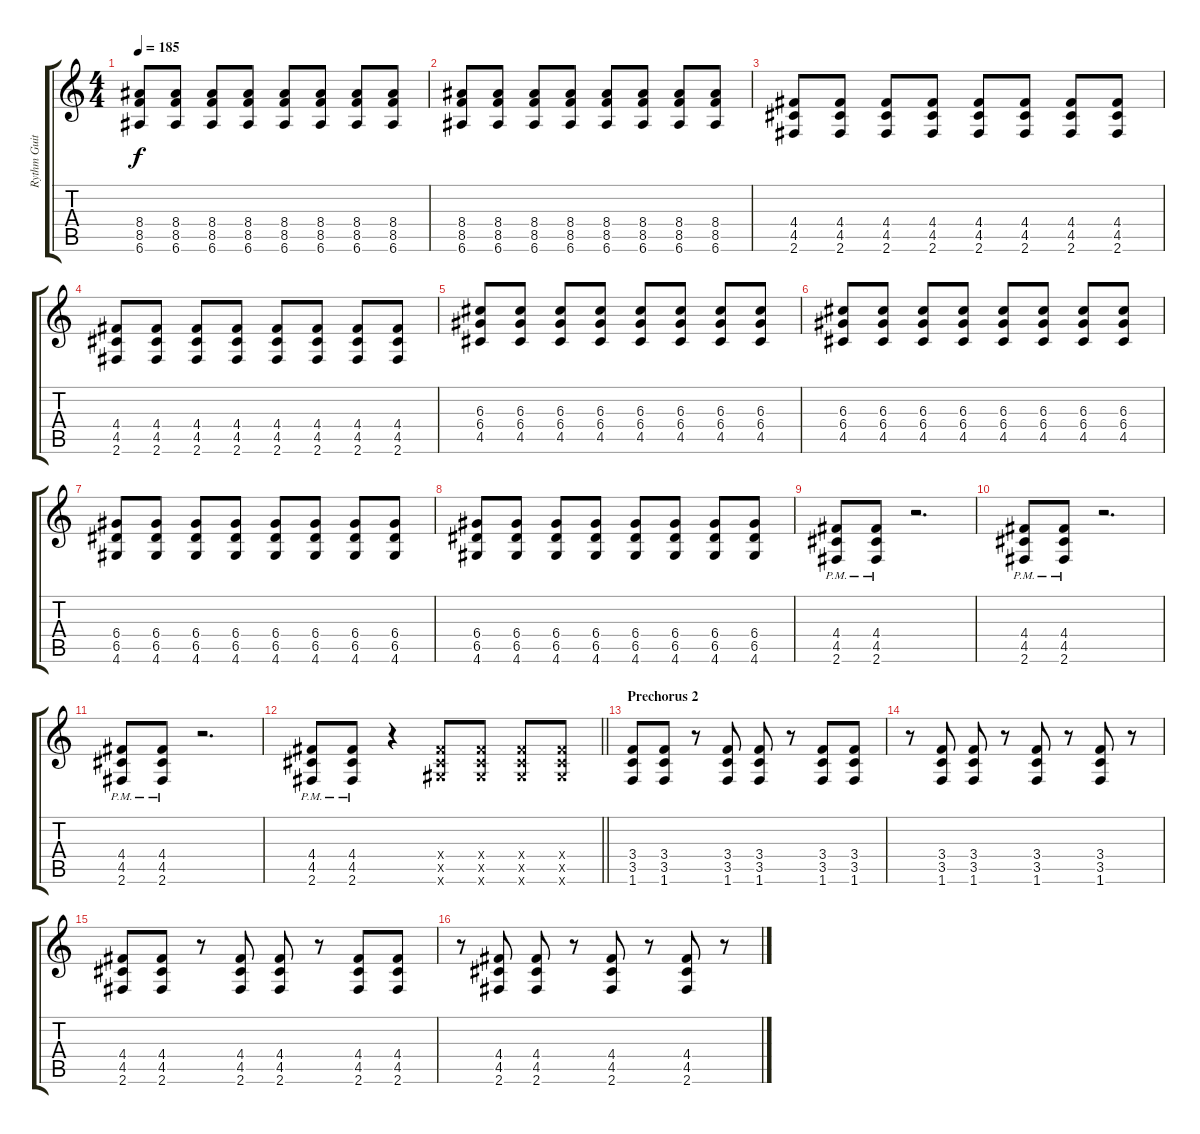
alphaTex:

\track ("Rythm Guitar" "Rythm Guit") {instrument distortionguitar}
\staff {score tabs}
\tuning (E4 B3 G3 D3 A2 E2) {hide}
\ts (4 4)
\tempo 185
\clef g2
\ks c
(8.4 8.5 6.6).8{dy f} (8.4 8.5 6.6).8 (8.4 8.5 6.6).8 (8.4 8.5 6.6).8 (8.4 8.5 6.6).8 (8.4 8.5 6.6).8 (8.4 8.5 6.6).8 (8.4 8.5 6.6).8 |
(8.4 8.5 6.6).8 (8.4 8.5 6.6).8 (8.4 8.5 6.6).8 (8.4 8.5 6.6).8 (8.4 8.5 6.6).8 (8.4 8.5 6.6).8 (8.4 8.5 6.6).8 (8.4 8.5 6.6).8 |
(4.4 4.5 2.6).8 (4.4 4.5 2.6).8 (4.4 4.5 2.6).8 (4.4 4.5 2.6).8 (4.4 4.5 2.6).8 (4.4 4.5 2.6).8 (4.4 4.5 2.6).8 (4.4 4.5 2.6).8 |
(4.4 4.5 2.6).8 (4.4 4.5 2.6).8 (4.4 4.5 2.6).8 (4.4 4.5 2.6).8 (4.4 4.5 2.6).8 (4.4 4.5 2.6).8 (4.4 4.5 2.6).8 (4.4 4.5 2.6).8 |
(6.3 6.4 4.5).8 (6.3 6.4 4.5).8 (6.3 6.4 4.5).8 (6.3 6.4 4.5).8 (6.3 6.4 4.5).8 (6.3 6.4 4.5).8 (6.3 6.4 4.5).8 (6.3 6.4 4.5).8 |
(6.3 6.4 4.5).8 (6.3 6.4 4.5).8 (6.3 6.4 4.5).8 (6.3 6.4 4.5).8 (6.3 6.4 4.5).8 (6.3 6.4 4.5).8 (6.3 6.4 4.5).8 (6.3 6.4 4.5).8 |
(6.4 6.5 4.6).8 (6.4 6.5 4.6).8 (6.4 6.5 4.6).8 (6.4 6.5 4.6).8 (6.4 6.5 4.6).8 (6.4 6.5 4.6).8 (6.4 6.5 4.6).8 (6.4 6.5 4.6).8 |
(6.4 6.5 4.6).8 (6.4 6.5 4.6).8 (6.4 6.5 4.6).8 (6.4 6.5 4.6).8 (6.4 6.5 4.6).8 (6.4 6.5 4.6).8 (6.4 6.5 4.6).8 (6.4 6.5 4.6).8 |
(4.4{pm} 4.5{pm} 2.6{pm}).8 (4.4{pm} 4.5{pm} 2.6{pm}).8 r.2{d} |
(4.4{pm} 4.5{pm} 2.6{pm}).8 (4.4{pm} 4.5{pm} 2.6{pm}).8 r.2{d} |
(4.4{pm} 4.5{pm} 2.6{pm}).8 (4.4{pm} 4.5{pm} 2.6{pm}).8 r.2{d} |
\barLineRight lightlight
(4.4{pm} 4.5{pm} 2.6{pm}).8 (4.4{pm} 4.5{pm} 2.6{pm}).8 r.4 (4.4{x} 4.5{x} 4.6{x}).8 (4.4{x} 4.5{x} 4.6{x}).8 (4.4{x} 4.5{x} 4.6{x}).8 (4.4{x} 4.5{x} 4.6{x}).8 |
\section ("" "Prechorus 2")
(3.4 3.5 1.6).8 (3.4 3.5 1.6).8 r.8 (3.4 3.5 1.6).8 (3.4 3.5 1.6).8 r.8 (3.4 3.5 1.6).8 (3.4 3.5 1.6).8 |
r.8 (3.4 3.5 1.6).8 (3.4 3.5 1.6).8 r.8 (3.4 3.5 1.6).8 r.8 (3.4 3.5 1.6).8 r.8 |
(4.4 4.5 2.6).8 (4.4 4.5 2.6).8 r.8 (4.4 4.5 2.6).8 (4.4 4.5 2.6).8 r.8 (4.4 4.5 2.6).8 (4.4 4.5 2.6).8 |
r.8 (4.4 4.5 2.6).8 (4.4 4.5 2.6).8 r.8 (4.4 4.5 2.6).8 r.8 (4.4 4.5 2.6).8 r.8
